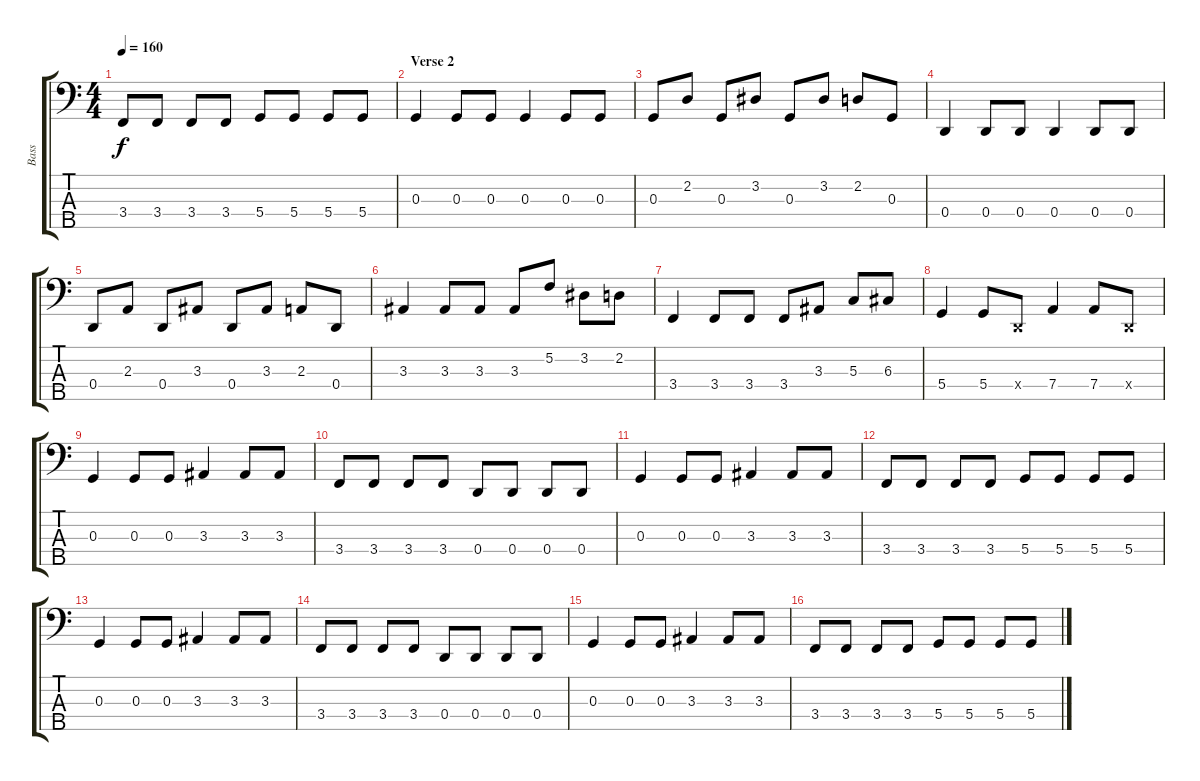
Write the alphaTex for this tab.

\track ("Bass" "Bass") {instrument electricbassfinger}
\staff {score tabs}
\tuning (F2 C2 G1 D1 A0) {hide}
\ts (4 4)
\tempo 160
\clef f4
\ks c
3.4.8{dy f} 3.4.8 3.4.8 3.4.8 5.4.8 5.4.8 5.4.8 5.4.8 |
\section ("" "Verse 2")
0.3.4 0.3.8 0.3.8 0.3.4 0.3.8 0.3.8 |
0.3.8 2.2.8 0.3.8 3.2.8 0.3.8 3.2.8 2.2.8 0.3.8 |
0.4.4 0.4.8 0.4.8 0.4.4 0.4.8 0.4.8 |
0.4.8 2.3.8 0.4.8 3.3.8 0.4.8 3.3.8 2.3.8 0.4.8 |
3.3.4 3.3.8 3.3.8 3.3.8 5.2.8 3.2.8 2.2.8 |
3.4.4 3.4.8 3.4.8 3.4.8 3.3.8 5.3.8 6.3.8 |
5.4.4 5.4.8 0.4{x}.8 7.4.4 7.4.8 0.4{x}.8 |
0.3.4 0.3.8 0.3.8 3.3.4 3.3.8 3.3.8 |
3.4.8 3.4.8 3.4.8 3.4.8 0.4.8 0.4.8 0.4.8 0.4.8 |
0.3.4 0.3.8 0.3.8 3.3.4 3.3.8 3.3.8 |
3.4.8 3.4.8 3.4.8 3.4.8 5.4.8 5.4.8 5.4.8 5.4.8 |
0.3.4 0.3.8 0.3.8 3.3.4 3.3.8 3.3.8 |
3.4.8 3.4.8 3.4.8 3.4.8 0.4.8 0.4.8 0.4.8 0.4.8 |
0.3.4 0.3.8 0.3.8 3.3.4 3.3.8 3.3.8 |
3.4.8 3.4.8 3.4.8 3.4.8 5.4.8 5.4.8 5.4.8 5.4.8
